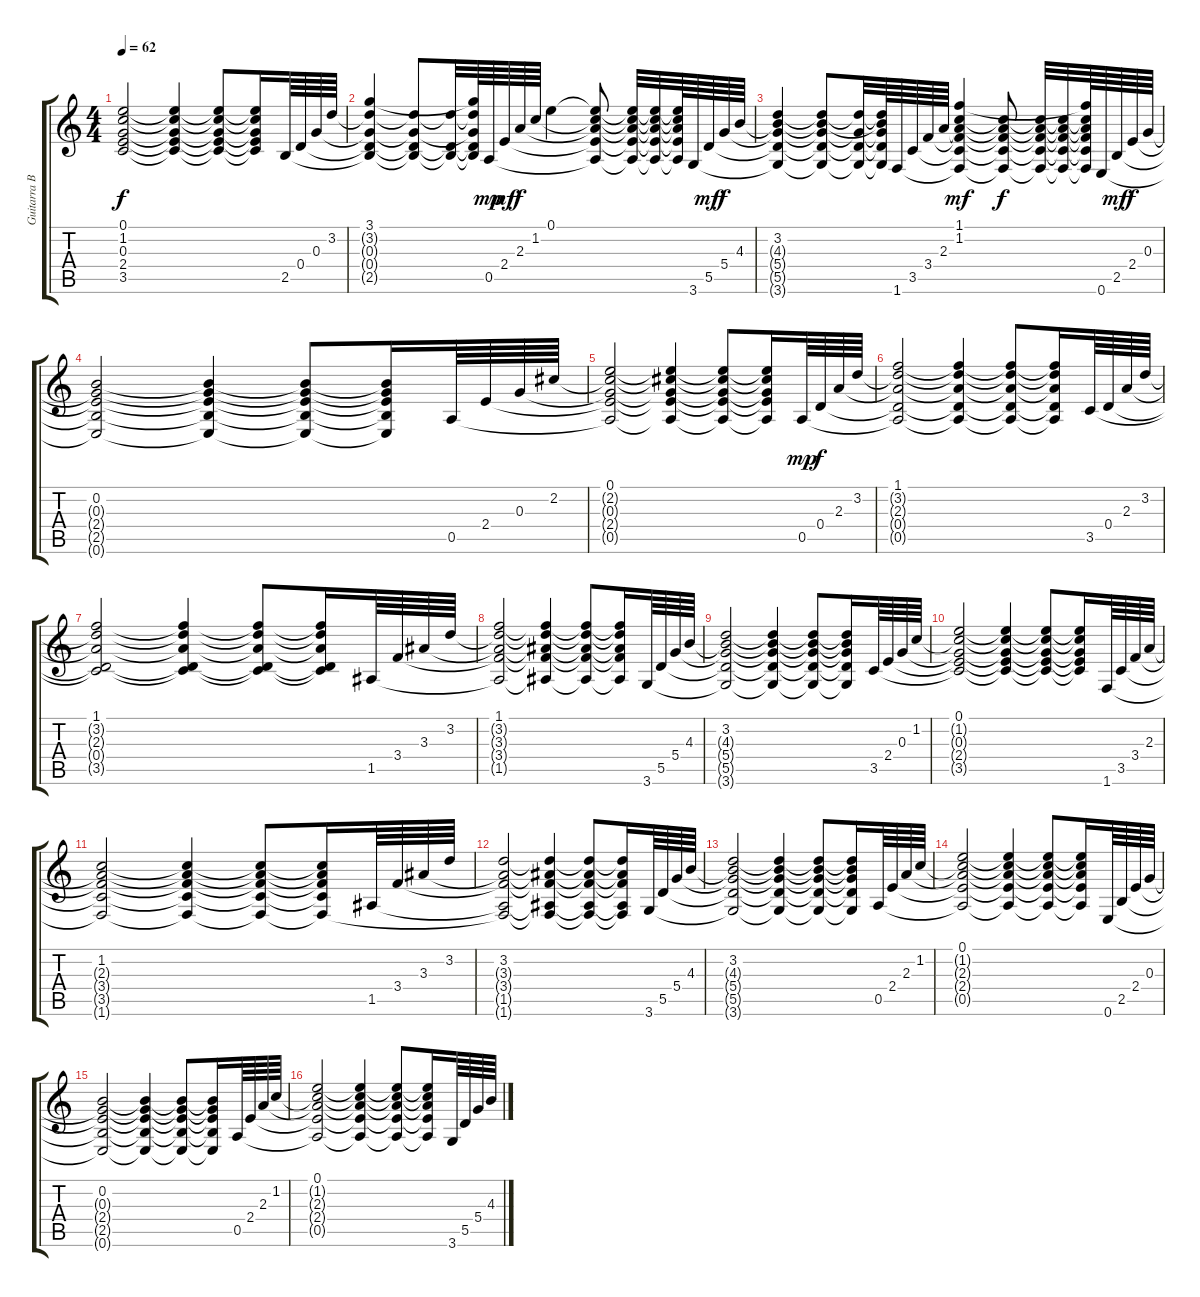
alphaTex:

\track ("Guitarra Base" "Guitarra B") {instrument acousticguitarnylon}
\staff {score tabs}
\tuning (E4 B3 G3 D3 A2 E2) {hide}
\ts (4 4)
\tempo 62
\clef g2
\ks c
(0.1 1.2{t} 0.3{t} 2.4{t} 3.5{t}).2{dy f} (0.1{t} 1.2{t} 0.3{t} 2.4{t} 3.5{t}).4 (0.1{t} 1.2{t} 0.3{t} 2.4{t} 3.5{t}).8 (0.1{t} 1.2{t} 0.3{t} 2.4{t} 3.5{t}).16 2.5.64 0.4.64 0.3.64 3.2.64 |
(3.1 3.2{t} 0.3{t} 0.4{t} 2.5{t}).4 (3.2{t} 0.3{t} 0.4{t} 2.5{t}).8 (3.2{t} 0.4{t} 2.5{t}).32 (3.1{t} 3.2{t} 0.3{t} 0.4{t} 2.5{t}).64 0.5.64{dy mp} 2.4.64{dy mf} 2.3.64{dy f} 1.2.64 0.1.4 (0.1{t} 1.2{t} 2.3{t} 2.4{t} 0.5{t}).8 (0.1{t} 1.2{t} 2.3{t} 2.4{t} 0.5{t}).32 (0.1{t} 1.2{t} 2.3{t} 2.4{t} 0.5{t}).32 (0.1{t} 1.2{t} 2.3{t} 2.4{t} 0.5{t}).64 3.6.64 5.5.64{dy mf} 5.4.64{dy f} 4.3.64 |
(3.2 4.3{t} 5.4{t} 5.5{t} 3.6{t}).4 (3.2{t} 4.3{t} 5.4{t} 5.5{t} 3.6{t}).8 (3.2{t} 5.4{t} 5.5{t} 3.6{t}).32 (3.2{t} 4.3{t} 5.4{t} 5.5{t} 3.6{t}).64 1.6.64 3.5.64 3.4.64 2.3.64 (1.1 1.2 2.3{t} 3.4{t} 3.5{t} 1.6{t}).4{dy mf} (1.2{t} 2.3{t} 3.4{t} 3.5{t} 1.6{t}).8{dy f} (1.2{t} 2.3{t} 3.4{t} 3.5{t} 1.6{t}).32 (1.2{t} 2.3{t} 3.4{t} 3.5{t} 1.6{t}).32 (1.1{t} 1.2{t} 2.3{t} 3.4{t} 3.5{t} 1.6{t}).64 0.6.64 2.5.64{dy mf} 2.4.64{dy f} 0.3.64 |
(0.2 0.3{t} 2.4{t} 2.5{t} 0.6{t}).2 (0.2{t} 0.3{t} 2.4{t} 2.5{t} 0.6{t}).4 (0.2{t} 0.3{t} 2.4{t} 2.5{t} 0.6{t}).8 (0.2{t} 0.3{t} 2.4{t} 2.5{t} 0.6{t}).16 0.5.64 2.4.64 0.3.64 2.2.64 |
(0.1 2.2{t} 0.3{t} 2.4{t} 0.5{t}).2 (0.1{t} 2.2{t} 0.3{t} 2.4{t} 0.5{t}).4 (0.1{t} 2.2{t} 0.3{t} 2.4{t} 0.5{t}).8 (0.1{t} 2.2{t} 0.3{t} 2.4{t} 0.5{t}).16 0.5.64{dy mp} 0.4.64{dy f} 2.3.64 3.2.64 |
(1.1 3.2{t} 2.3{t} 0.4{t} 0.5{t}).2 (1.1{t} 3.2{t} 2.3{t} 0.4{t} 0.5{t}).4 (1.1{t} 3.2{t} 2.3{t} 0.4{t} 0.5{t}).8 (1.1{t} 3.2{t} 2.3{t} 0.4{t} 0.5{t}).16 3.5.64 0.4.64 2.3.64 3.2.64 |
(1.1 3.2{t} 2.3{t} 0.4{t} 3.5{t}).2 (1.1{t} 3.2{t} 2.3{t} 0.4{t} 3.5{t}).4 (1.1{t} 3.2{t} 2.3{t} 0.4{t} 3.5{t}).8 (1.1{t} 3.2{t} 2.3{t} 0.4{t} 3.5{t}).16 1.5.64 3.4.64 3.3.64 3.2.64 |
(1.1 3.2{t} 3.3{t} 3.4{t} 1.5{t}).2 (1.1{t} 3.2{t} 3.3{t} 3.4{t} 1.5{t}).4 (1.1{t} 3.2{t} 3.3{t} 3.4{t} 1.5{t}).8 (1.1{t} 3.2{t} 3.3{t} 3.4{t} 1.5{t}).16 3.6.64 5.5.64 5.4.64 4.3.64 |
(3.2 4.3{t} 5.4{t} 5.5{t} 3.6{t}).2 (3.2{t} 4.3{t} 5.4{t} 5.5{t} 3.6{t}).4 (3.2{t} 4.3{t} 5.4{t} 5.5{t} 3.6{t}).8 (3.2{t} 4.3{t} 5.4{t} 5.5{t} 3.6{t}).16 3.5.64 2.4.64 0.3.64 1.2.64 |
(0.1 1.2{t} 0.3{t} 2.4{t} 3.5{t}).2 (0.1{t} 1.2{t} 0.3{t} 2.4{t} 3.5{t}).4 (0.1{t} 1.2{t} 0.3{t} 2.4{t} 3.5{t}).8 (0.1{t} 1.2{t} 0.3{t} 2.4{t} 3.5{t}).16 1.6.64 3.5.64 3.4.64 2.3.64 |
(1.2 2.3{t} 3.4{t} 3.5{t} 1.6{t}).2 (1.2{t} 2.3{t} 3.4{t} 3.5{t} 1.6{t}).4 (1.2{t} 2.3{t} 3.4{t} 3.5{t} 1.6{t}).8 (1.2{t} 2.3{t} 3.4{t} 3.5{t} 1.6{t}).16 1.5.64 3.4.64 3.3.64 3.2.64 |
(3.2 3.3{t} 3.4{t} 1.5{t} 1.6{t}).2 (3.2{t} 3.3{t} 3.4{t} 1.5{t} 1.6{t}).4 (3.2{t} 3.3{t} 3.4{t} 1.5{t} 1.6{t}).8 (3.2{t} 3.3{t} 3.4{t} 1.5{t} 1.6{t}).16 3.6.64 5.5.64 5.4.64 4.3.64 |
(3.2 4.3{t} 5.4{t} 5.5{t} 3.6{t}).2 (3.2{t} 4.3{t} 5.4{t} 5.5{t} 3.6{t}).4 (3.2{t} 4.3{t} 5.4{t} 5.5{t} 3.6{t}).8 (3.2{t} 4.3{t} 5.4{t} 5.5{t} 3.6{t}).16 0.5.64 2.4.64 2.3.64 1.2.64 |
(0.1 1.2{t} 2.3{t} 2.4{t} 0.5{t}).2 (0.1{t} 1.2{t} 2.3{t} 2.4{t} 0.5{t}).4 (0.1{t} 1.2{t} 2.3{t} 2.4{t} 0.5{t}).8 (0.1{t} 1.2{t} 2.3{t} 2.4{t} 0.5{t}).16 0.6.64 2.5.64 2.4.64 0.3.64 |
(0.2 0.3{t} 2.4{t} 2.5{t} 0.6{t}).2 (0.2{t} 0.3{t} 2.4{t} 2.5{t} 0.6{t}).4 (0.2{t} 0.3{t} 2.4{t} 2.5{t} 0.6{t}).8 (0.2{t} 0.3{t} 2.4{t} 2.5{t} 0.6{t}).16 0.5.64 2.4.64 2.3.64 1.2.64 |
(0.1 1.2{t} 2.3{t} 2.4{t} 0.5{t}).2 (0.1{t} 1.2{t} 2.3{t} 2.4{t} 0.5{t}).4 (0.1{t} 1.2{t} 2.3{t} 2.4{t} 0.5{t}).8 (0.1{t} 1.2{t} 2.3{t} 2.4{t} 0.5{t}).16 3.6.64 5.5.64 5.4.64 4.3.64
